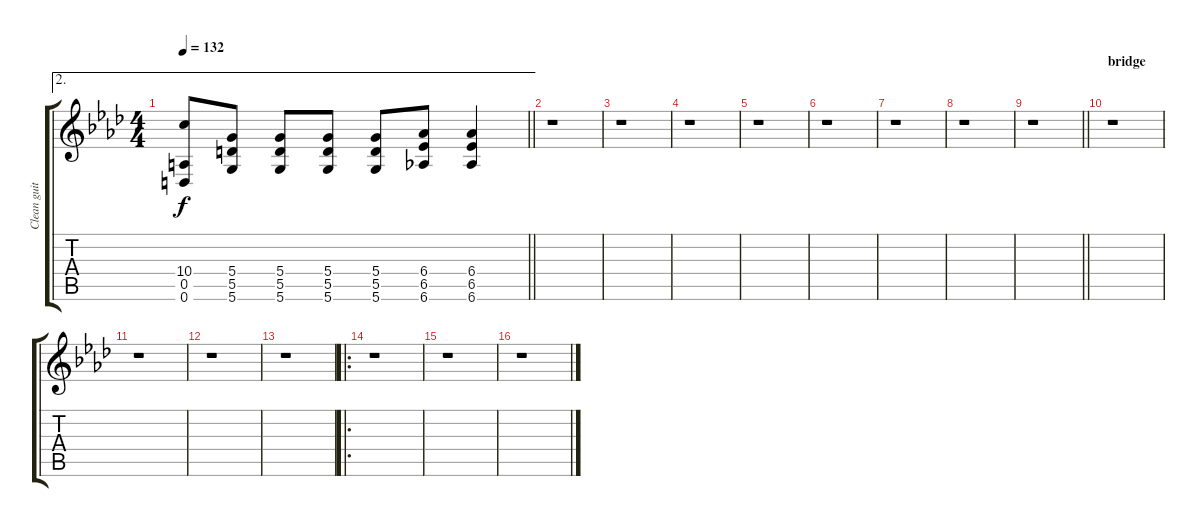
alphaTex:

\track ("Clean guitar 2" "Clean guit") {instrument electricguitarclean}
\staff {score tabs}
\tuning (E4 B3 G3 D3 A2 D2) {hide}
\ae 2
\ts (4 4)
\tempo 132
\clef g2
\barLineRight lightlight
\ks ab
(10.4{t} 0.5 0.6).8{dy f} (5.4 5.5 5.6).8 (5.4 5.5 5.6).8 (5.4 5.5 5.6).8 (5.4 5.5 5.6).8 (6.4 6.5 6.6).8 (6.4 6.5 6.6).4 |
r.1 |
r.1 |
r.1 |
r.1 |
r.1 |
r.1 |
r.1 |
\barLineRight lightlight
r.1 |
\section ("" "bridge")
r.1 |
r.1 |
r.1 |
r.1 |
\ro
r.1 |
r.1 |
r.1
